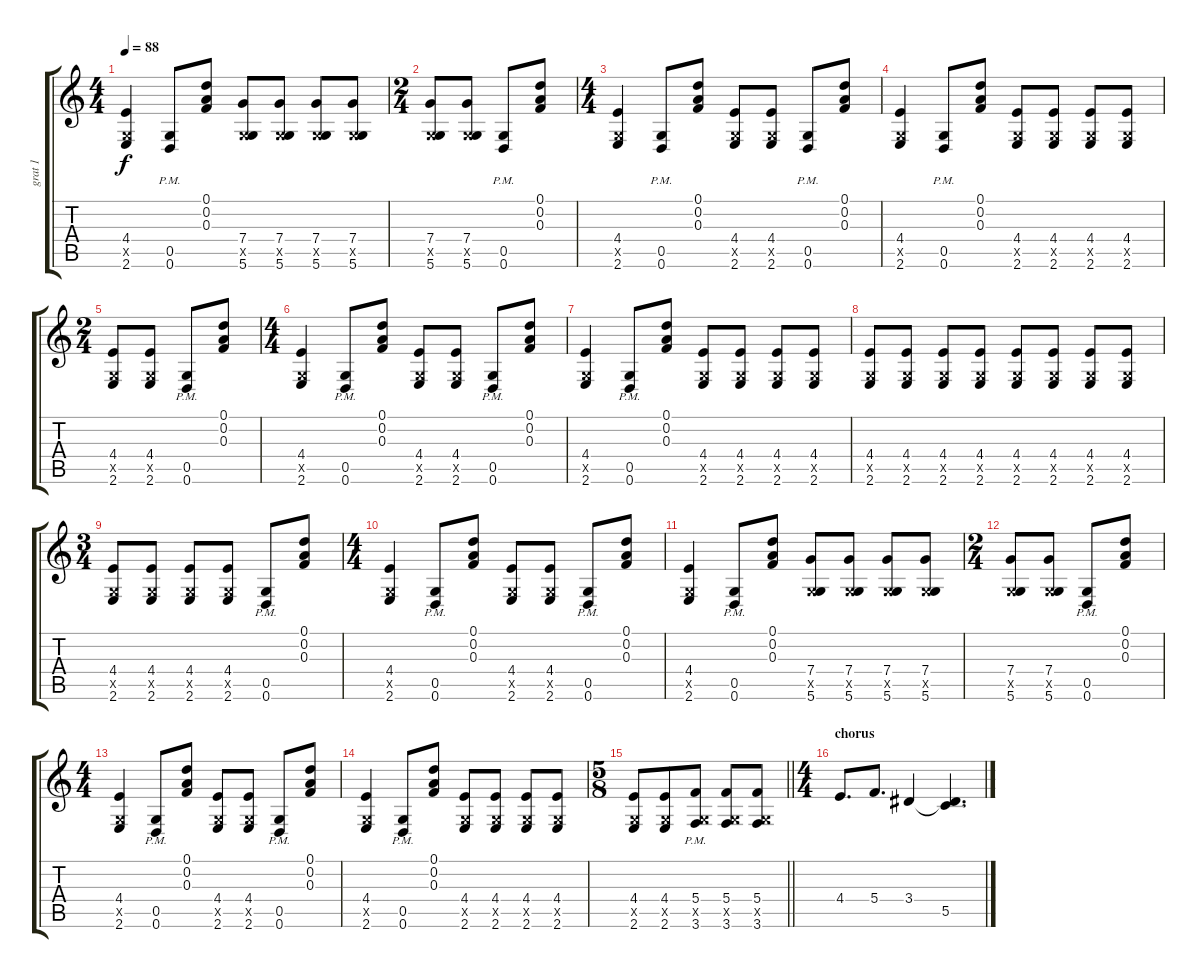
\track ("grat 1" "grat 1") {instrument distortionguitar}
\staff {score tabs}
\tuning (D4 A3 F3 C3 G2 D2) {hide}
\ts (4 4)
\tempo 88
\clef g2
\ks c
(4.4 0.5{x} 2.6).4{dy f} (0.5{pm} 0.6{pm}).8 (0.1 0.2 0.3).8 (7.4 0.5{x} 5.6).8 (7.4 0.5{x} 5.6).8 (7.4 0.5{x} 5.6).8 (7.4 0.5{x} 5.6).8 |
\ts (2 4)
(7.4 0.5{x} 5.6).8 (7.4 0.5{x} 5.6).8 (0.5{pm} 0.6{pm}).8 (0.1 0.2 0.3).8 |
\ts (4 4)
(4.4 0.5{x} 2.6).4 (0.5{pm} 0.6{pm}).8 (0.1 0.2 0.3).8 (4.4 0.5{x} 2.6).8 (4.4 0.5{x} 2.6).8 (0.5{pm} 0.6{pm}).8 (0.1 0.2 0.3).8 |
(4.4 0.5{x} 2.6).4 (0.5{pm} 0.6{pm}).8 (0.1 0.2 0.3).8 (4.4 0.5{x} 2.6).8 (4.4 0.5{x} 2.6).8 (4.4 0.5{x} 2.6).8 (4.4 0.5{x} 2.6).8 |
\ts (2 4)
(4.4 0.5{x} 2.6).8 (4.4 0.5{x} 2.6).8 (0.5{pm} 0.6{pm}).8 (0.1 0.2 0.3).8 |
\ts (4 4)
(4.4 0.5{x} 2.6).4 (0.5{pm} 0.6{pm}).8 (0.1 0.2 0.3).8 (4.4 0.5{x} 2.6).8 (4.4 0.5{x} 2.6).8 (0.5{pm} 0.6{pm}).8 (0.1 0.2 0.3).8 |
(4.4 0.5{x} 2.6).4 (0.5{pm} 0.6{pm}).8 (0.1 0.2 0.3).8 (4.4 0.5{x} 2.6).8 (4.4 0.5{x} 2.6).8 (4.4 0.5{x} 2.6).8 (4.4 0.5{x} 2.6).8 |
(4.4 0.5{x} 2.6).8 (4.4 0.5{x} 2.6).8 (4.4 0.5{x} 2.6).8 (4.4 0.5{x} 2.6).8 (4.4 0.5{x} 2.6).8 (4.4 0.5{x} 2.6).8 (4.4 0.5{x} 2.6).8 (4.4 0.5{x} 2.6).8 |
\ts (3 4)
(4.4 0.5{x} 2.6).8 (4.4 0.5{x} 2.6).8 (4.4 0.5{x} 2.6).8 (4.4 0.5{x} 2.6).8 (0.5{pm} 0.6{pm}).8 (0.1 0.2 0.3).8 |
\ts (4 4)
(4.4 0.5{x} 2.6).4 (0.5{pm} 0.6{pm}).8 (0.1 0.2 0.3).8 (4.4 0.5{x} 2.6).8 (4.4 0.5{x} 2.6).8 (0.5{pm} 0.6{pm}).8 (0.1 0.2 0.3).8 |
(4.4 0.5{x} 2.6).4 (0.5{pm} 0.6{pm}).8 (0.1 0.2 0.3).8 (7.4 0.5{x} 5.6).8 (7.4 0.5{x} 5.6).8 (7.4 0.5{x} 5.6).8 (7.4 0.5{x} 5.6).8 |
\ts (2 4)
(7.4 0.5{x} 5.6).8 (7.4 0.5{x} 5.6).8 (0.5{pm} 0.6{pm}).8 (0.1 0.2 0.3).8 |
\ts (4 4)
(4.4 0.5{x} 2.6).4 (0.5{pm} 0.6{pm}).8 (0.1 0.2 0.3).8 (4.4 0.5{x} 2.6).8 (4.4 0.5{x} 2.6).8 (0.5{pm} 0.6{pm}).8 (0.1 0.2 0.3).8 |
(4.4 0.5{x} 2.6).4 (0.5{pm} 0.6{pm}).8 (0.1 0.2 0.3).8 (4.4 0.5{x} 2.6).8 (4.4 0.5{x} 2.6).8 (4.4 0.5{x} 2.6).8 (4.4 0.5{x} 2.6).8 |
\ts (5 8)
\barLineRight lightlight
(4.4 0.5{x} 2.6).8 (4.4 0.5{x} 2.6).8 (5.4 0.5{pm x} 3.6{pm}).8 (5.4 0.5{x} 3.6).8 (5.4 0.5{x} 3.6).8 |
\ts (4 4)
\section ("" "chorus")
4.4.8{d} 5.4.8{d} 3.4.4 (3.4{t} 5.5).4{d}
